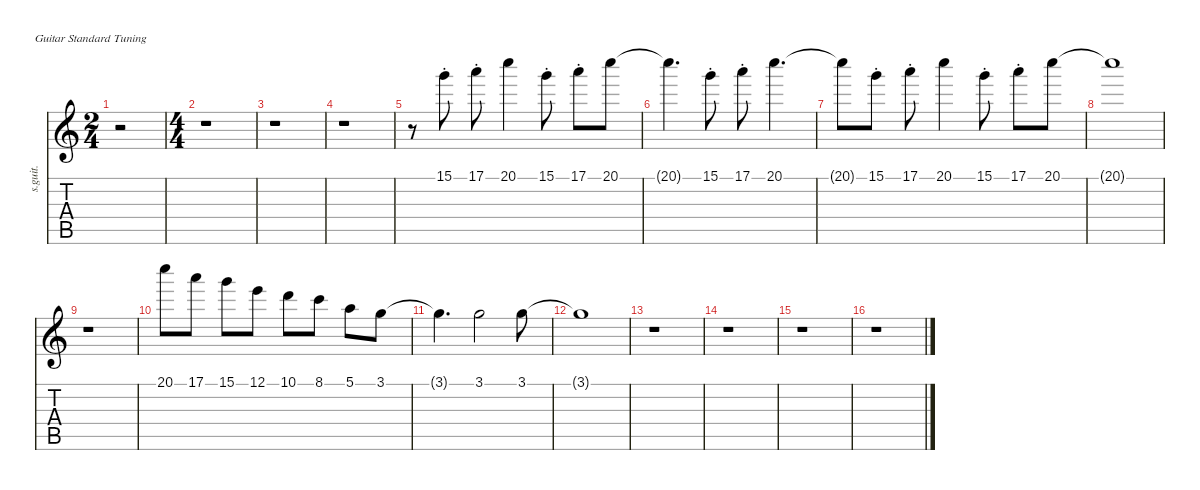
\defaultSystemsLayout 4
\hideDynamics
\bracketExtendMode nobrackets
\track ("Violin 2" "s.guit.") {instrument stringensemble1}
\staff {score tabs}
\tuning (E4 B3 G3 D3 A2 E2)
\displaytranspose 12
\ts (2 4)
\beaming (8 2 2 2 2)
\tempo (107 hide)
\clef g2
\ks c
r.2{dy f} |
\ts (4 4)
\beaming (8 2 2 2 2)
r.1 |
r.1 |
r.1 |
r.8 15.1{st}.8{dy mp} 17.1{st}.8 20.1.4 15.1{st}.8 17.1{st}.8 20.1.8 |
20.1{t}.4{d dy f} 15.1{st}.8{dy mp} 17.1{st}.8 20.1.4{d} |
20.1{t}.8{dy f} 15.1{st}.8{dy mp} 17.1{st}.8 20.1.4 15.1{st}.8 17.1{st}.8 20.1.8 |
20.1{t}.1{dy f} |
r.1 |
20.1.8{dy mp} 17.1.8 15.1.8 12.1.8 10.1.8 8.1.8 5.1.8 3.1.8 |
3.1{t}.4{d dy f} 3.1.2{dy mp} 3.1.8 |
3.1{t}.1{dy f} |
r.1 |
r.1 |
r.1 |
r.1
